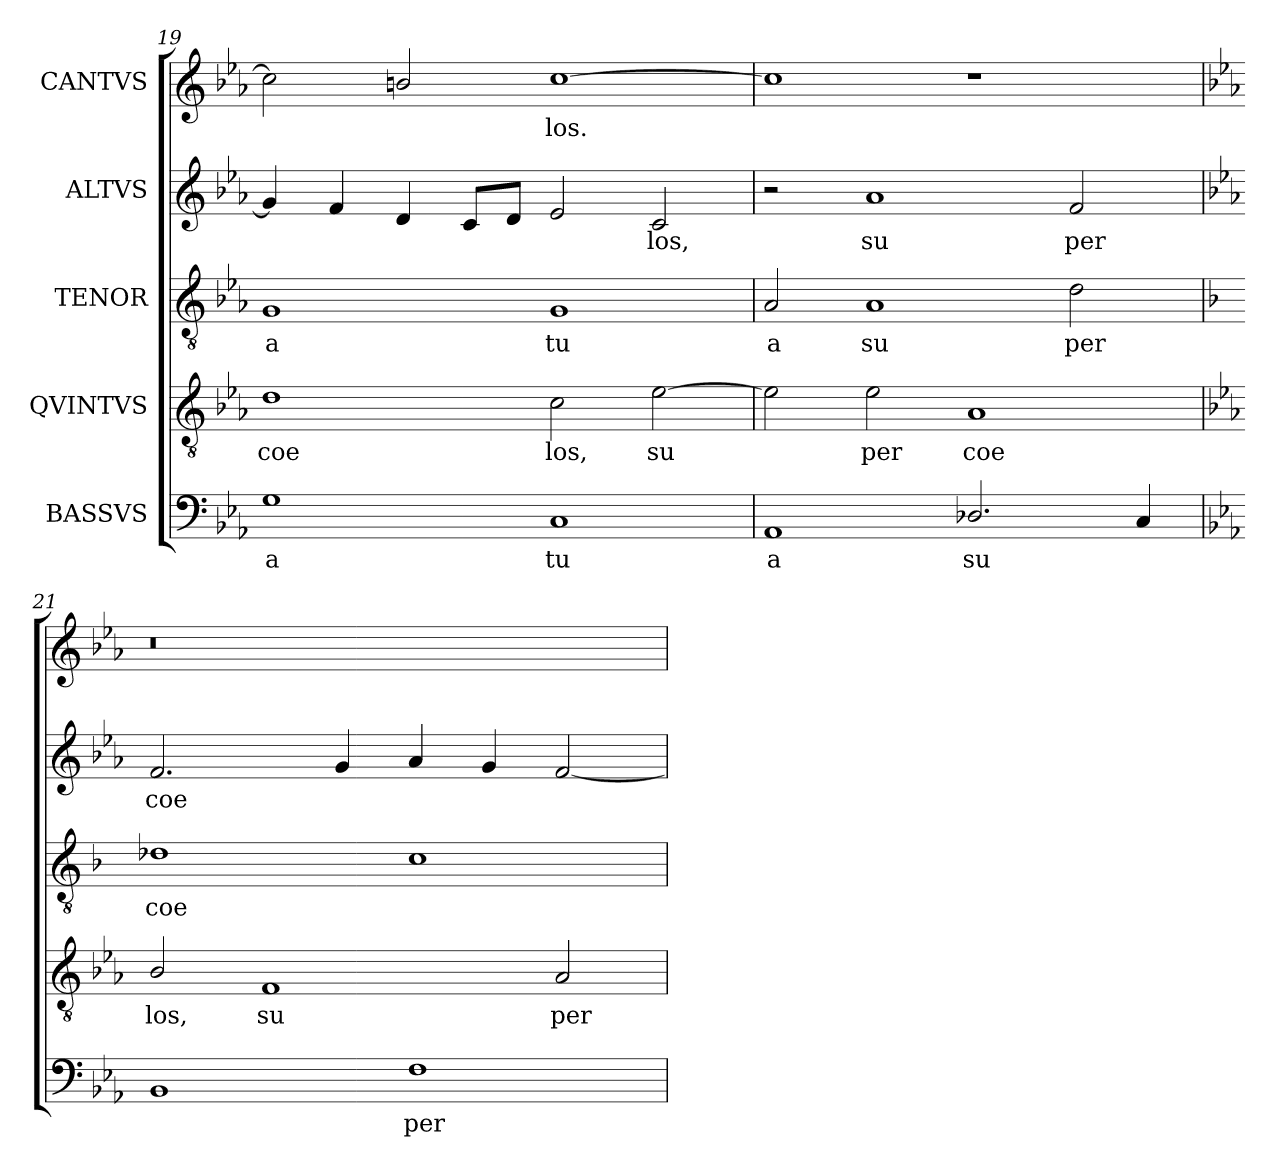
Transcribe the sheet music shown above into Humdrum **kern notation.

**kern	**text	**kern	**text	**kern	**text	**kern	**text	**kern	**text
*part5	*part5	*part4	*part4	*part3	*part3	*part2	*part2	*part1	*part1
*staff5	*staff5	*staff4	*staff4	*staff3	*staff3	*staff2	*staff2	*staff1	*staff1
*I"BASSVS	*	*I"QVINTVS	*	*I"TENOR	*	*I"ALTVS	*	*I"CANTVS	*
*clefF4	*	*clefGv2	*	*clefGv2	*	*clefG2	*	*clefG2	*
*k[b-e-a-]	*	*k[b-e-a-]	*	*k[b-e-a-]	*	*k[b-e-a-]	*	*k[b-e-a-]	*
*E-:	*	*E-:	*	*E-:	*	*E-:	*	*E-:	*
=19	=19	=19	=19	=19	=19	=19	=19	=19	=19
!	!LO:LY:b:cj	!	!LO:LY:b:cj	!	!LO:LY:b:cj	!	!LO:LY:b:cj	!	!LO:LY:b:cj
1G	a	1d	coe	1G	a	4g/]	.	2cc\]	.
!	!	!	!	!	!	!	!LO:LY:b:cj	!	!
.	.	.	.	.	.	4f/	.	.	.
!	!	!	!	!	!	!	!LO:LY:b:cj	!	!LO:LY:b:cj
.	.	.	.	.	.	4d/	.	2b/	.
!	!	!	!	!	!	!	!LO:LY:b:cj	!	!
.	.	.	.	.	.	8c/L	.	.	.
!	!	!	!	!	!	!	!LO:LY:b:cj	!	!
.	.	.	.	.	.	8d/J	.	.	.
!	!LO:LY:b:cj	!	!LO:LY:b:cj	!	!LO:LY:b:cj	!	!LO:LY:b:cj	!	!LO:LY:b:cj
1C	tu	2c\	los,	1G	tu	2e-/	.	[>1cc	los.
!	!	!	!LO:LY:b:cj	!	!	!	!LO:LY:b:cj	!	!
.	.	[>2e-\	su	.	.	2c/	los,	.	.
=20	=20	=20	=20	=20	=20	=20	=20	=20	=20
!	!LO:LY:b:cj	!	!LO:LY:b:cj	!	!LO:LY:b:cj	!	!	!	!LO:LY:b:cj
1AA-	a	2e-\]	.	2A-/	a	2r	.	1cc]	.
!	!	!	!LO:LY:b:cj	!	!LO:LY:b:cj	!	!LO:LY:b:cj	!	!
.	.	2e-\	per	1A-	su	1a-	su	.	.
!	!LO:LY:b:cj	!	!LO:LY:b:cj	!	!	!	!	!	!
2.D-/	su	1A-	coe	.	.	.	.	1r	.
!	!	!	!	!	!LO:LY:b:cj	!	!LO:LY:b:cj	!	!
.	.	.	.	2d\	per	2f/	per	.	.
!	!LO:LY:b:cj	!	!	!	!	!	!	!	!
4C/	.	.	.	.	.	.	.	.	.
=21	=21	=21	=21	=21	=21	=21	=21	=21	=21
*	*	*	*	*k[b-]	*	*	*	*	*
*	*	*	*	*F:	*	*	*	*	*
!	!LO:LY:b:cj	!	!LO:LY:b:cj	!	!LO:LY:b:cj	!	!LO:LY:b:cj	!	!
1BB-	.	2B-/	los,	1d-	coe	2.f/	coe	0r	.
!	!	!	!LO:LY:b:cj	!	!	!	!	!	!
.	.	1F	su	.	.	.	.	.	.
!	!	!	!	!	!	!	!LO:LY:b:cj	!	!
.	.	.	.	.	.	4g/	.	.	.
!	!LO:LY:b:cj	!	!	!	!LO:LY:b:cj	!	!LO:LY:b:cj	!	!
1F	per	.	.	1c	.	4a-/	.	.	.
!	!	!	!	!	!	!	!LO:LY:b:cj	!	!
.	.	.	.	.	.	4g/	.	.	.
!	!	!	!LO:LY:b:cj	!	!	!	!LO:LY:b:cj	!	!
.	.	2A-/	per	.	.	[<2f/	.	.	.
=	=	=	=	=	=	=	=	=	=
*-	*-	*-	*-	*-	*-	*-	*-	*-	*-
